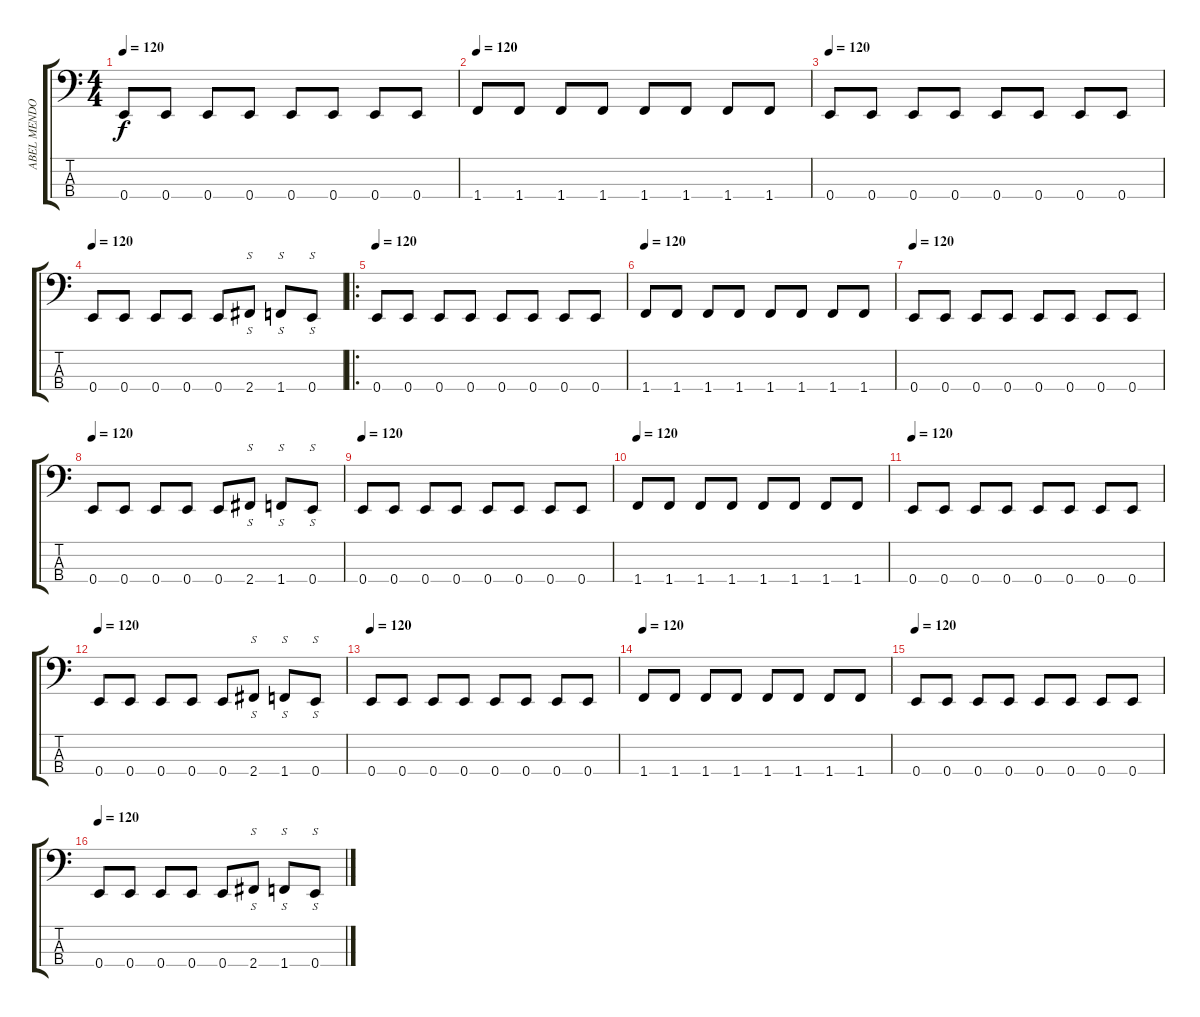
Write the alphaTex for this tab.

\track ("ABEL MENDOZA BAJO" "ABEL MENDO") {instrument electricbasspick}
\staff {score tabs}
\tuning (G2 D2 A1 E1) {hide}
\ts (4 4)
\tempo 120
\clef f4
\ks c
0.4.8{dy f} 0.4.8 0.4.8 0.4.8 0.4.8 0.4.8 0.4.8 0.4.8 |
\tempo 120
1.4.8 1.4.8 1.4.8 1.4.8 1.4.8 1.4.8 1.4.8 1.4.8 |
\tempo 120
0.4.8 0.4.8 0.4.8 0.4.8 0.4.8 0.4.8 0.4.8 0.4.8 |
\tempo 120
0.4.8 0.4.8 0.4.8 0.4.8 0.4.8 2.4.8{s} 1.4.8{s} 0.4.8{s} |
\ro
\tempo 120
0.4.8 0.4.8 0.4.8 0.4.8 0.4.8 0.4.8 0.4.8 0.4.8 |
\tempo 120
1.4.8 1.4.8 1.4.8 1.4.8 1.4.8 1.4.8 1.4.8 1.4.8 |
\tempo 120
0.4.8 0.4.8 0.4.8 0.4.8 0.4.8 0.4.8 0.4.8 0.4.8 |
\tempo 120
0.4.8 0.4.8 0.4.8 0.4.8 0.4.8 2.4.8{s} 1.4.8{s} 0.4.8{s} |
\tempo 120
0.4.8 0.4.8 0.4.8 0.4.8 0.4.8 0.4.8 0.4.8 0.4.8 |
\tempo 120
1.4.8 1.4.8 1.4.8 1.4.8 1.4.8 1.4.8 1.4.8 1.4.8 |
\tempo 120
0.4.8 0.4.8 0.4.8 0.4.8 0.4.8 0.4.8 0.4.8 0.4.8 |
\tempo 120
0.4.8 0.4.8 0.4.8 0.4.8 0.4.8 2.4.8{s} 1.4.8{s} 0.4.8{s} |
\tempo 120
0.4.8 0.4.8 0.4.8 0.4.8 0.4.8 0.4.8 0.4.8 0.4.8 |
\tempo 120
1.4.8 1.4.8 1.4.8 1.4.8 1.4.8 1.4.8 1.4.8 1.4.8 |
\tempo 120
0.4.8 0.4.8 0.4.8 0.4.8 0.4.8 0.4.8 0.4.8 0.4.8 |
\tempo 120
0.4.8 0.4.8 0.4.8 0.4.8 0.4.8 2.4.8{s} 1.4.8{s} 0.4.8{s}
